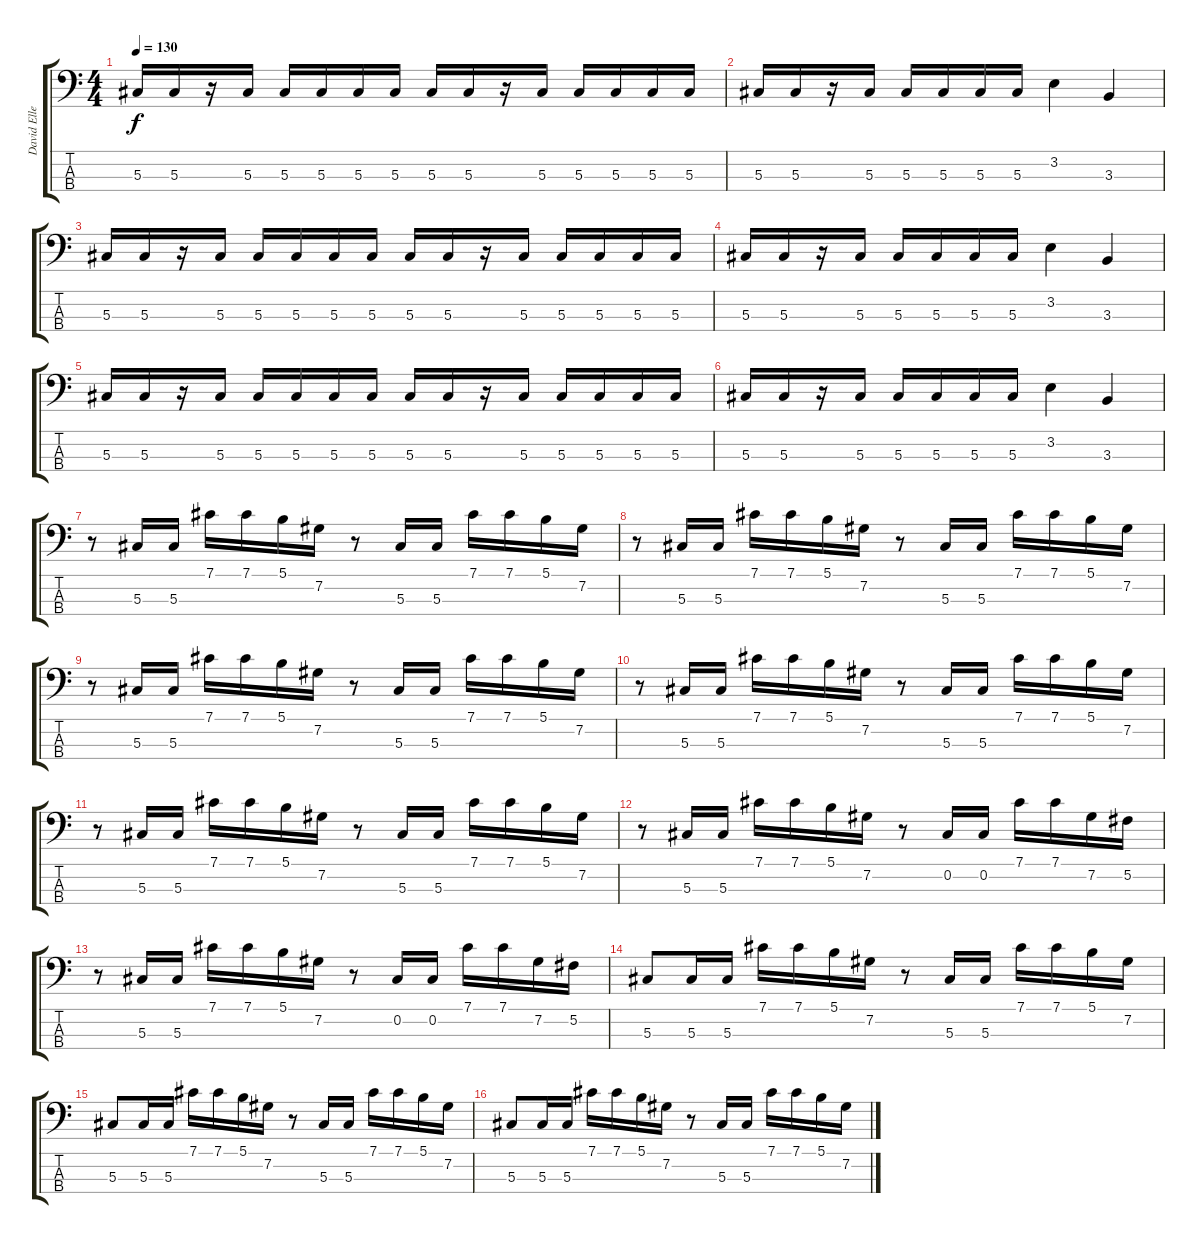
\track ("David Ellefson" "David Elle") {instrument electricbassfinger}
\staff {score tabs}
\tuning (Gb2 Db2 Ab1 Db1) {hide}
\ts (4 4)
\tempo 130
\clef f4
\ks c
5.3.16{dy f} 5.3.16 r.16 5.3.16 5.3.16 5.3.16 5.3.16 5.3.16 5.3.16 5.3.16 r.16 5.3.16 5.3.16 5.3.16 5.3.16 5.3.16 |
5.3.16 5.3.16 r.16 5.3.16 5.3.16 5.3.16 5.3.16 5.3.16 3.2.4 3.3.4 |
5.3.16 5.3.16 r.16 5.3.16 5.3.16 5.3.16 5.3.16 5.3.16 5.3.16 5.3.16 r.16 5.3.16 5.3.16 5.3.16 5.3.16 5.3.16 |
5.3.16 5.3.16 r.16 5.3.16 5.3.16 5.3.16 5.3.16 5.3.16 3.2.4 3.3.4 |
5.3.16 5.3.16 r.16 5.3.16 5.3.16 5.3.16 5.3.16 5.3.16 5.3.16 5.3.16 r.16 5.3.16 5.3.16 5.3.16 5.3.16 5.3.16 |
5.3.16 5.3.16 r.16 5.3.16 5.3.16 5.3.16 5.3.16 5.3.16 3.2.4 3.3.4 |
r.8 5.3.16 5.3.16 7.1.16 7.1.16 5.1.16 7.2.16 r.8 5.3.16 5.3.16 7.1.16 7.1.16 5.1.16 7.2.16 |
r.8 5.3.16 5.3.16 7.1.16 7.1.16 5.1.16 7.2.16 r.8 5.3.16 5.3.16 7.1.16 7.1.16 5.1.16 7.2.16 |
r.8 5.3.16 5.3.16 7.1.16 7.1.16 5.1.16 7.2.16 r.8 5.3.16 5.3.16 7.1.16 7.1.16 5.1.16 7.2.16 |
r.8 5.3.16 5.3.16 7.1.16 7.1.16 5.1.16 7.2.16 r.8 5.3.16 5.3.16 7.1.16 7.1.16 5.1.16 7.2.16 |
r.8 5.3.16 5.3.16 7.1.16 7.1.16 5.1.16 7.2.16 r.8 5.3.16 5.3.16 7.1.16 7.1.16 5.1.16 7.2.16 |
r.8 5.3.16 5.3.16 7.1.16 7.1.16 5.1.16 7.2.16 r.8 0.2.16 0.2.16 7.1.16 7.1.16 7.2.16 5.2.16 |
r.8 5.3.16 5.3.16 7.1.16 7.1.16 5.1.16 7.2.16 r.8 0.2.16 0.2.16 7.1.16 7.1.16 7.2.16 5.2.16 |
5.3.8 5.3.16 5.3.16 7.1.16 7.1.16 5.1.16 7.2.16 r.8 5.3.16 5.3.16 7.1.16 7.1.16 5.1.16 7.2.16 |
5.3.8 5.3.16 5.3.16 7.1.16 7.1.16 5.1.16 7.2.16 r.8 5.3.16 5.3.16 7.1.16 7.1.16 5.1.16 7.2.16 |
5.3.8 5.3.16 5.3.16 7.1.16 7.1.16 5.1.16 7.2.16 r.8 5.3.16 5.3.16 7.1.16 7.1.16 5.1.16 7.2.16
